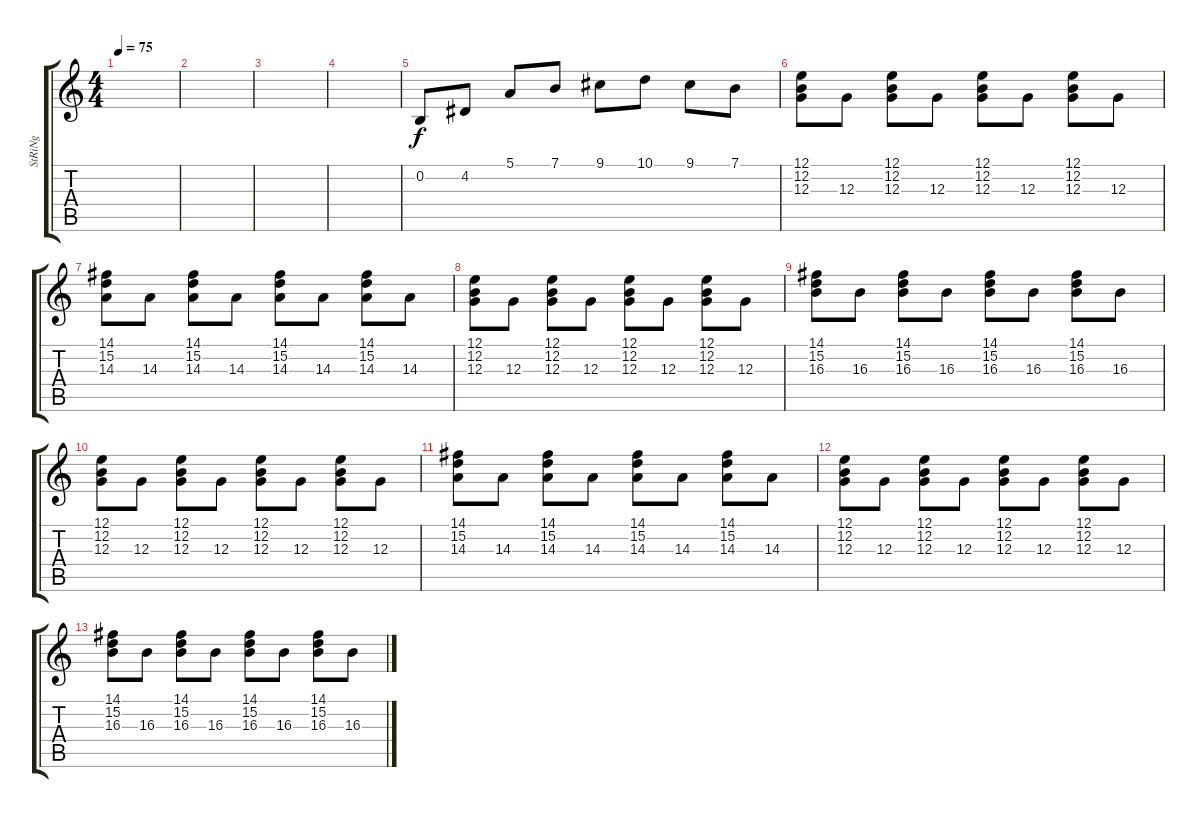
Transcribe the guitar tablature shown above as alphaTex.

\track ("StRiNg" "StRiNg") {instrument stringensemble1}
\staff {score tabs}
\tuning (E4 B3 G3 D3 A2 E2) {hide}
\ts (4 4)
\tempo 75
\clef g2
\ks c
|
|
|
|
0.2.8 4.2.8 5.1.8 7.1.8 9.1.8 10.1.8 9.1.8 7.1.8 |
(12.1 12.2 12.3).8 12.3.8 (12.1 12.2 12.3).8 12.3.8 (12.1 12.2 12.3).8 12.3.8 (12.1 12.2 12.3).8 12.3.8 |
(14.1 15.2 14.3).8 14.3.8 (14.1 15.2 14.3).8 14.3.8 (14.1 15.2 14.3).8 14.3.8 (14.1 15.2 14.3).8 14.3.8 |
(12.1 12.2 12.3).8 12.3.8 (12.1 12.2 12.3).8 12.3.8 (12.1 12.2 12.3).8 12.3.8 (12.1 12.2 12.3).8 12.3.8 |
(14.1 15.2 16.3).8 16.3.8 (14.1 15.2 16.3).8 16.3.8 (14.1 15.2 16.3).8 16.3.8 (14.1 15.2 16.3).8 16.3.8 |
(12.1 12.2 12.3).8 12.3.8 (12.1 12.2 12.3).8 12.3.8 (12.1 12.2 12.3).8 12.3.8 (12.1 12.2 12.3).8 12.3.8 |
(14.1 15.2 14.3).8 14.3.8 (14.1 15.2 14.3).8 14.3.8 (14.1 15.2 14.3).8 14.3.8 (14.1 15.2 14.3).8 14.3.8 |
(12.1 12.2 12.3).8 12.3.8 (12.1 12.2 12.3).8 12.3.8 (12.1 12.2 12.3).8 12.3.8 (12.1 12.2 12.3).8 12.3.8 |
(14.1 15.2 16.3).8 16.3.8 (14.1 15.2 16.3).8 16.3.8 (14.1 15.2 16.3).8 16.3.8 (14.1 15.2 16.3).8 16.3.8
